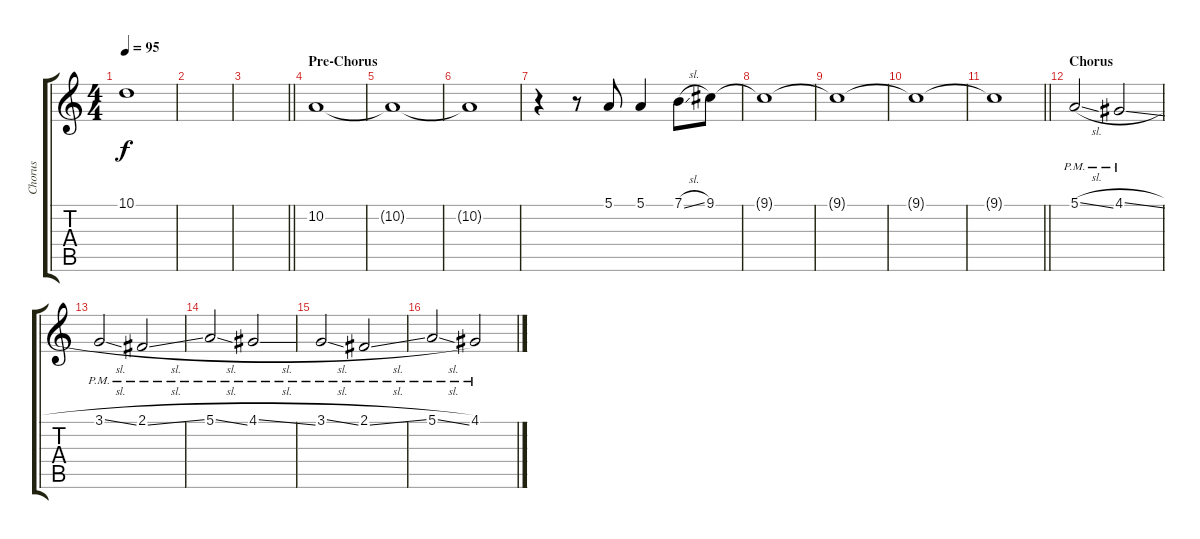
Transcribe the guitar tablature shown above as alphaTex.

\track ("Chorus" "Chorus") {instrument voiceoohs}
\staff {score tabs}
\tuning (E4 B3 G3 D3 A2 E2) {hide}
\ts (4 4)
\tempo 95
\clef g2
\ks c
10.1.1{dy f} |
|
\barLineRight lightlight
|
\section ("" "Pre-Chorus")
10.2.1 |
10.2{t}.1 |
10.2{t}.1 |
r.4 r.8 5.1.8 5.1.4 7.1{sl}.8 9.1.8 |
9.1{t}.1 |
9.1{t}.1 |
9.1{t}.1 |
\barLineRight lightlight
9.1{t}.1 |
\section ("" "Chorus")
5.1{sl pm}.2 4.1{sl pm}.2 |
3.1{sl pm}.2 2.1{sl pm}.2 |
5.1{sl pm}.2 4.1{sl pm}.2 |
3.1{sl pm}.2 2.1{sl pm}.2 |
5.1{sl pm}.2 4.1{pm}.2
